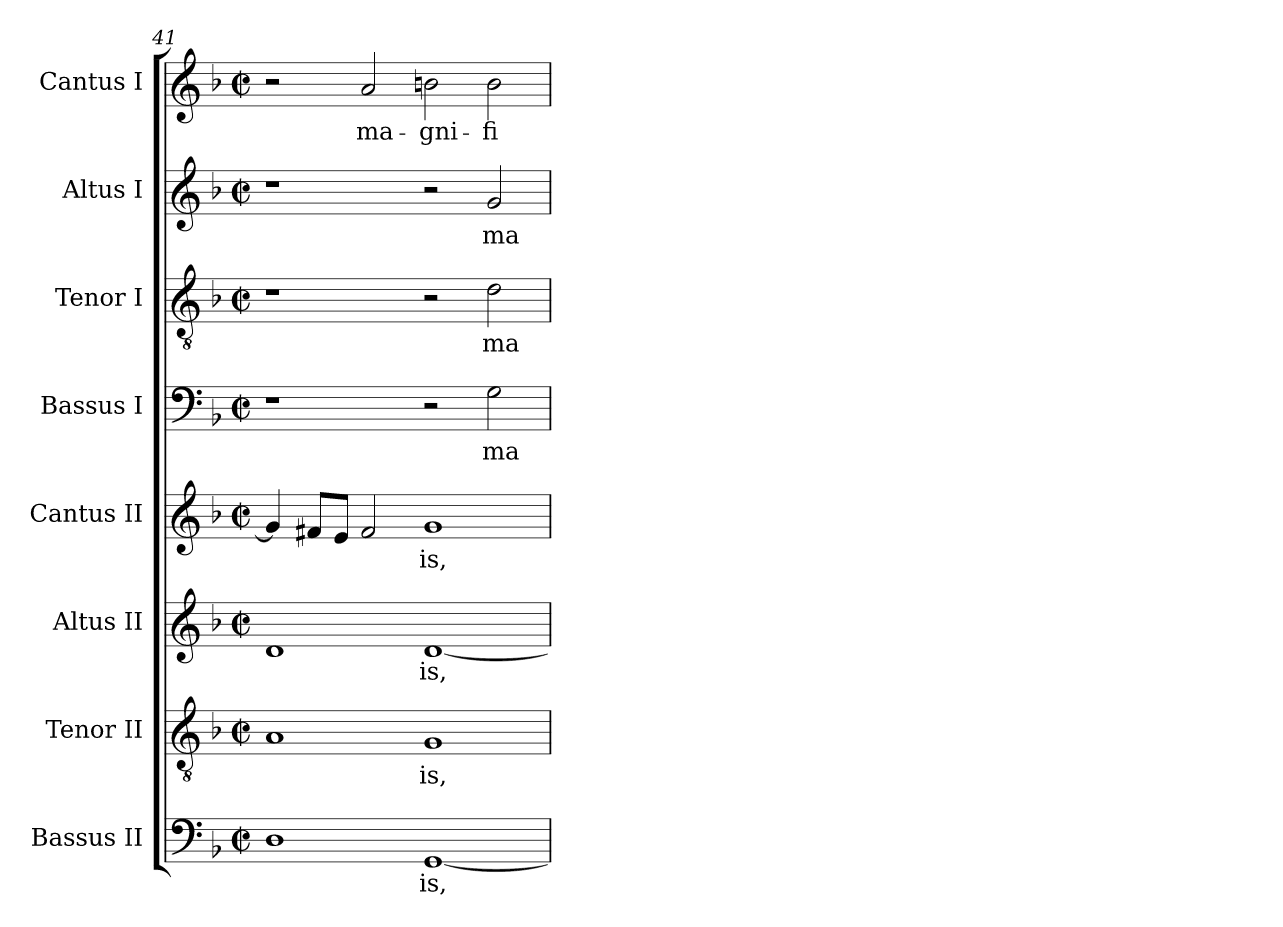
**kern	**text	**kern	**text	**kern	**text	**kern	**text	**kern	**text	**kern	**text	**kern	**text	**kern	**text
*part8	*part8	*part7	*part7	*part6	*part6	*part5	*part5	*part4	*part4	*part3	*part3	*part2	*part2	*part1	*part1
*staff8	*staff8	*staff7	*staff7	*staff6	*staff6	*staff5	*staff5	*staff4	*staff4	*staff3	*staff3	*staff2	*staff2	*staff1	*staff1
*I"Bassus II	*	*I"Tenor II	*	*I"Altus II	*	*I"Cantus II	*	*I"Bassus I	*	*I"Tenor I	*	*I"Altus I	*	*I"Cantus I	*
*I'Bassus II	*	*I'Tenor II	*	*I'Altus II	*	*I'Cantus II	*	*I'Bassus I	*	*I'Tenor I	*	*I'Altus I	*	*I'Cantus I	*
*clefF4	*	*clefGv2	*	*clefG2	*	*clefG2	*	*clefF4	*	*clefGv2	*	*clefG2	*	*clefG2	*
*k[b-]	*	*k[b-]	*	*k[b-]	*	*k[b-]	*	*k[b-]	*	*k[b-]	*	*k[b-]	*	*k[b-]	*
*F:	*	*F:	*	*F:	*	*F:	*	*F:	*	*F:	*	*F:	*	*F:	*
*M2/2	*	*M2/2	*	*M2/2	*	*M2/2	*	*M2/2	*	*M2/2	*	*M2/2	*	*M2/2	*
*met(c|)	*	*met(c|)	*	*met(c|)	*	*met(c|)	*	*met(c|)	*	*met(c|)	*	*met(c|)	*	*met(c|)	*
=41	=41	=41	=41	=41	=41	=41	=41	=41	=41	=41	=41	=41	=41	=41	=41
!	!LO:LY:b:cj	!	!LO:LY:b:cj	!	!LO:LY:b:cj	!	!LO:LY:b:cj	!	!	!	!	!	!	!	!
1D	.	1A	.	1d	--	4g/]	.	1r	.	1r	.	1r	.	2r	.
!	!	!	!	!	!	!	!LO:LY:b:cj	!	!	!	!	!	!	!	!
.	.	.	.	.	.	8f#/L	.	.	.	.	.	.	.	.	.
!	!	!	!	!	!	!	!LO:LY:b:cj	!	!	!	!	!	!	!	!
.	.	.	.	.	.	8e/J	.	.	.	.	.	.	.	.	.
!	!	!	!	!	!	!	!LO:LY:b:cj	!	!	!	!	!	!	!	!LO:LY:b:cj
.	.	.	.	.	.	2f#/	.	.	.	.	.	.	.	2a/	ma-
!	!LO:LY:b:cj	!	!LO:LY:b:cj	!	!LO:LY:b:cj	!	!LO:LY:b:cj	!	!	!	!	!	!	!	!LO:LY:b:cj
[<1GG	is,	1G	is,	[<1d	-is,	1g	is,	2r	.	2r	.	2r	.	2bn\	-gni-
!	!	!	!	!	!	!	!	!	!LO:LY:b:cj	!	!LO:LY:b:cj	!	!LO:LY:b:cj	!	!LO:LY:b:cj
.	.	.	.	.	.	.	.	2G\	ma-	2d\	ma	2g/	ma-	2b\	-fi-
=	=	=	=	=	=	=	=	=	=	=	=	=	=	=	=
*-	*-	*-	*-	*-	*-	*-	*-	*-	*-	*-	*-	*-	*-	*-	*-
